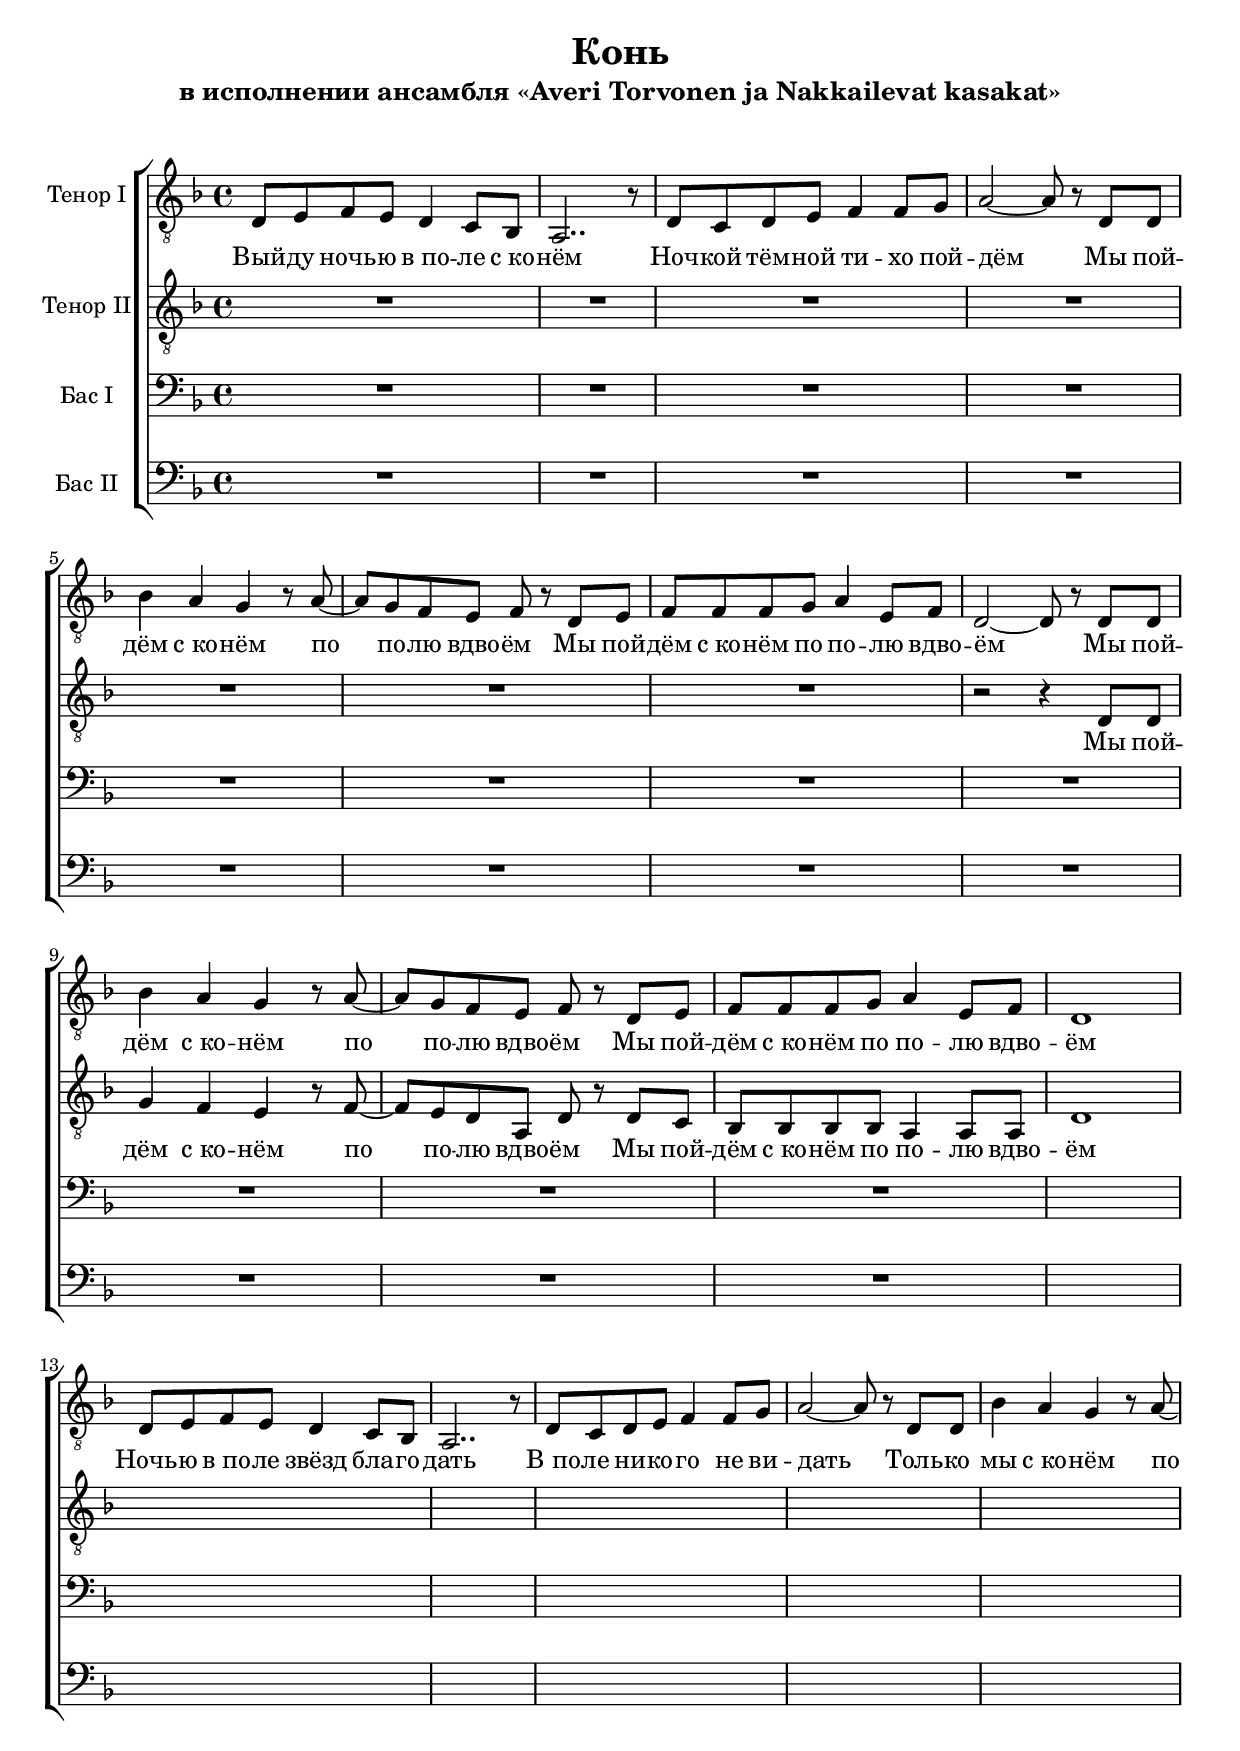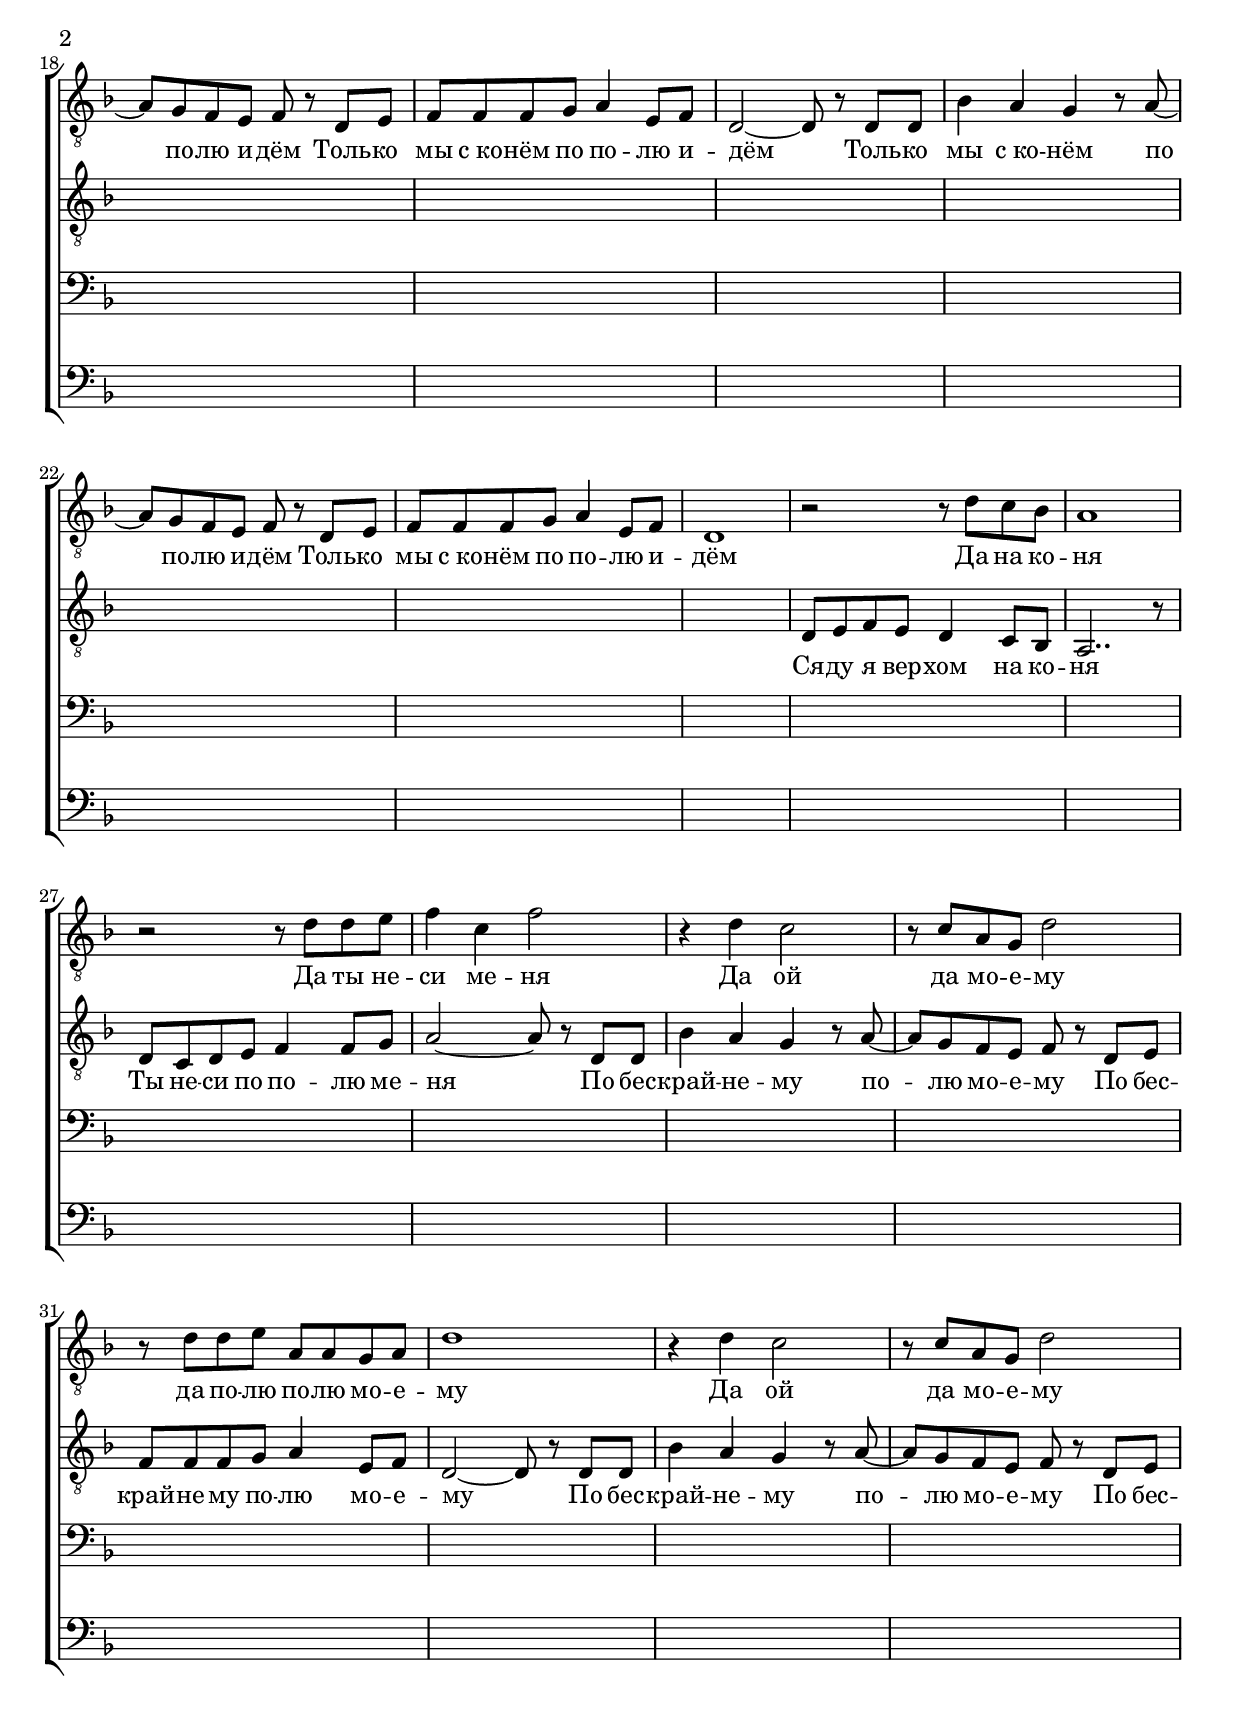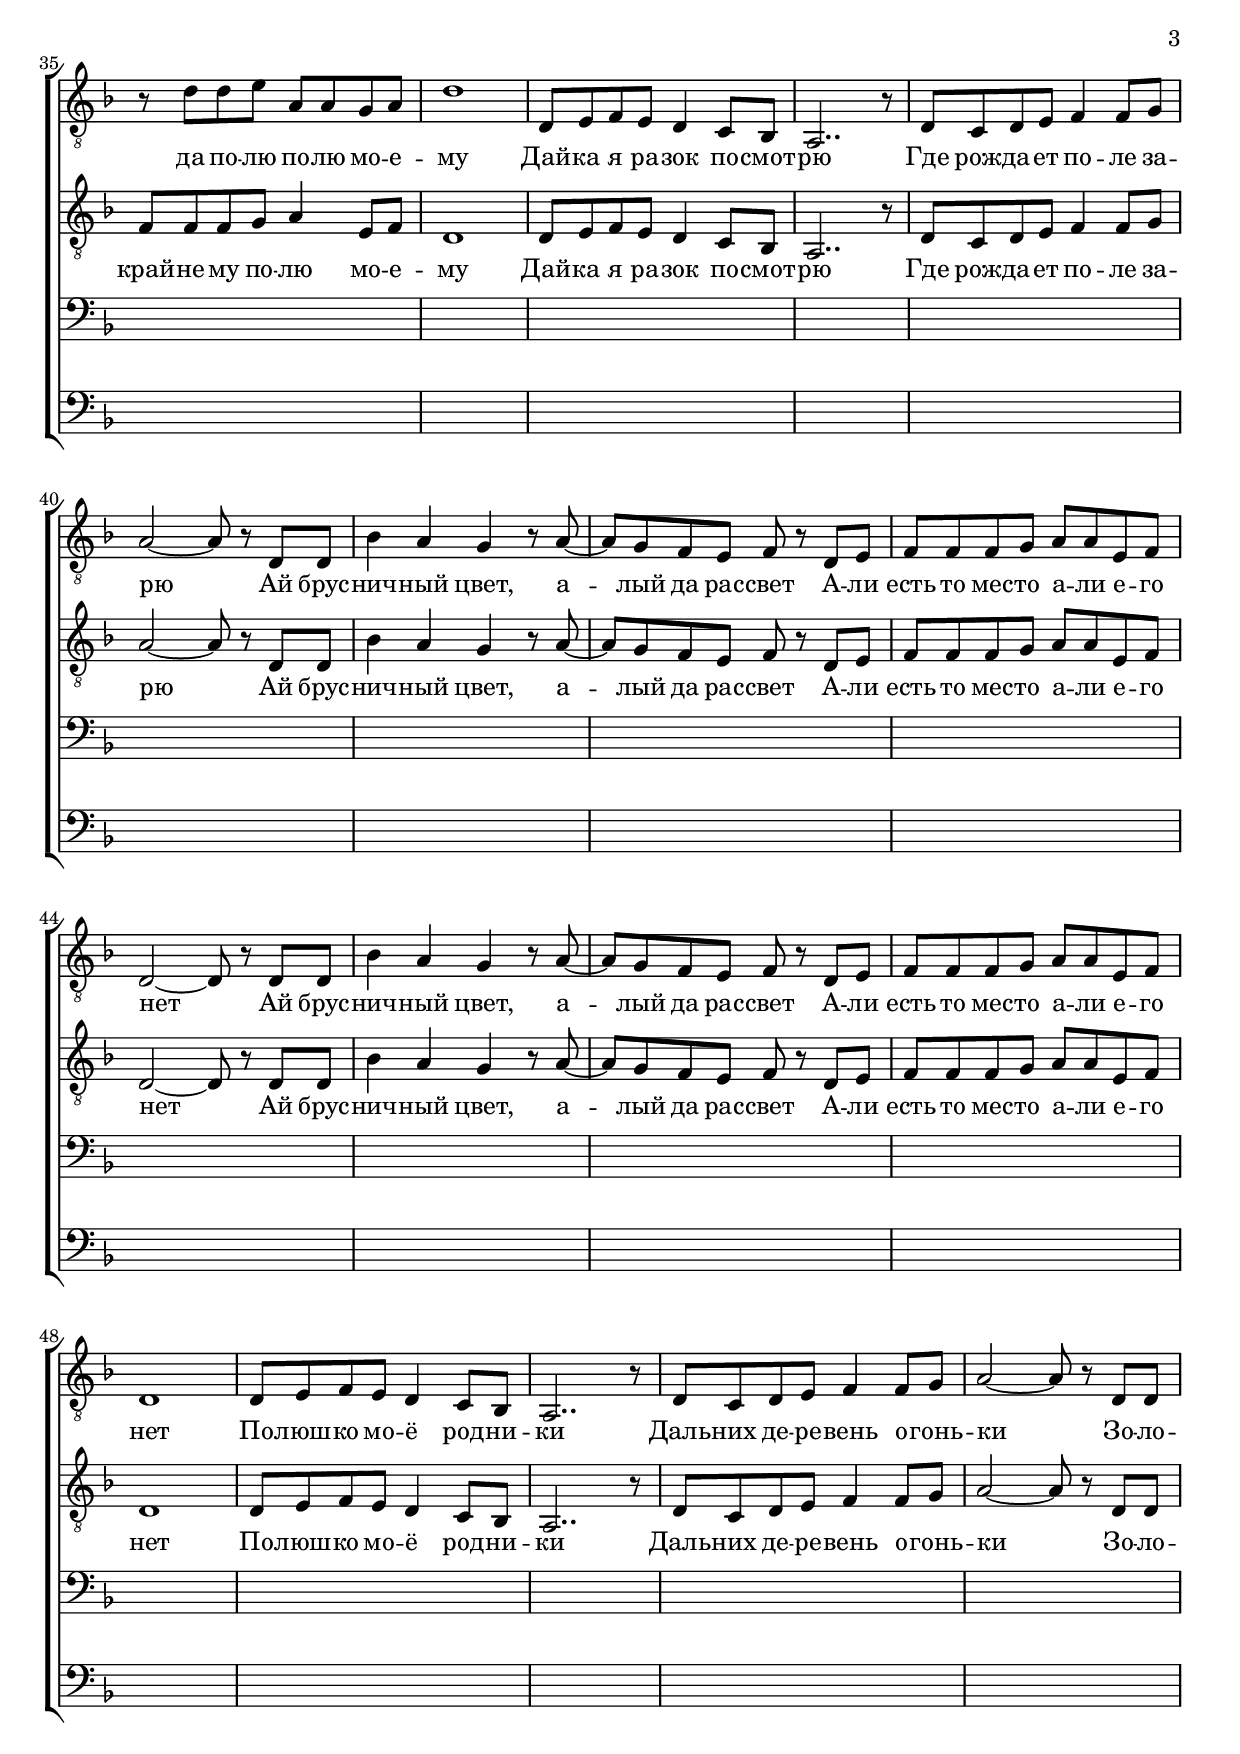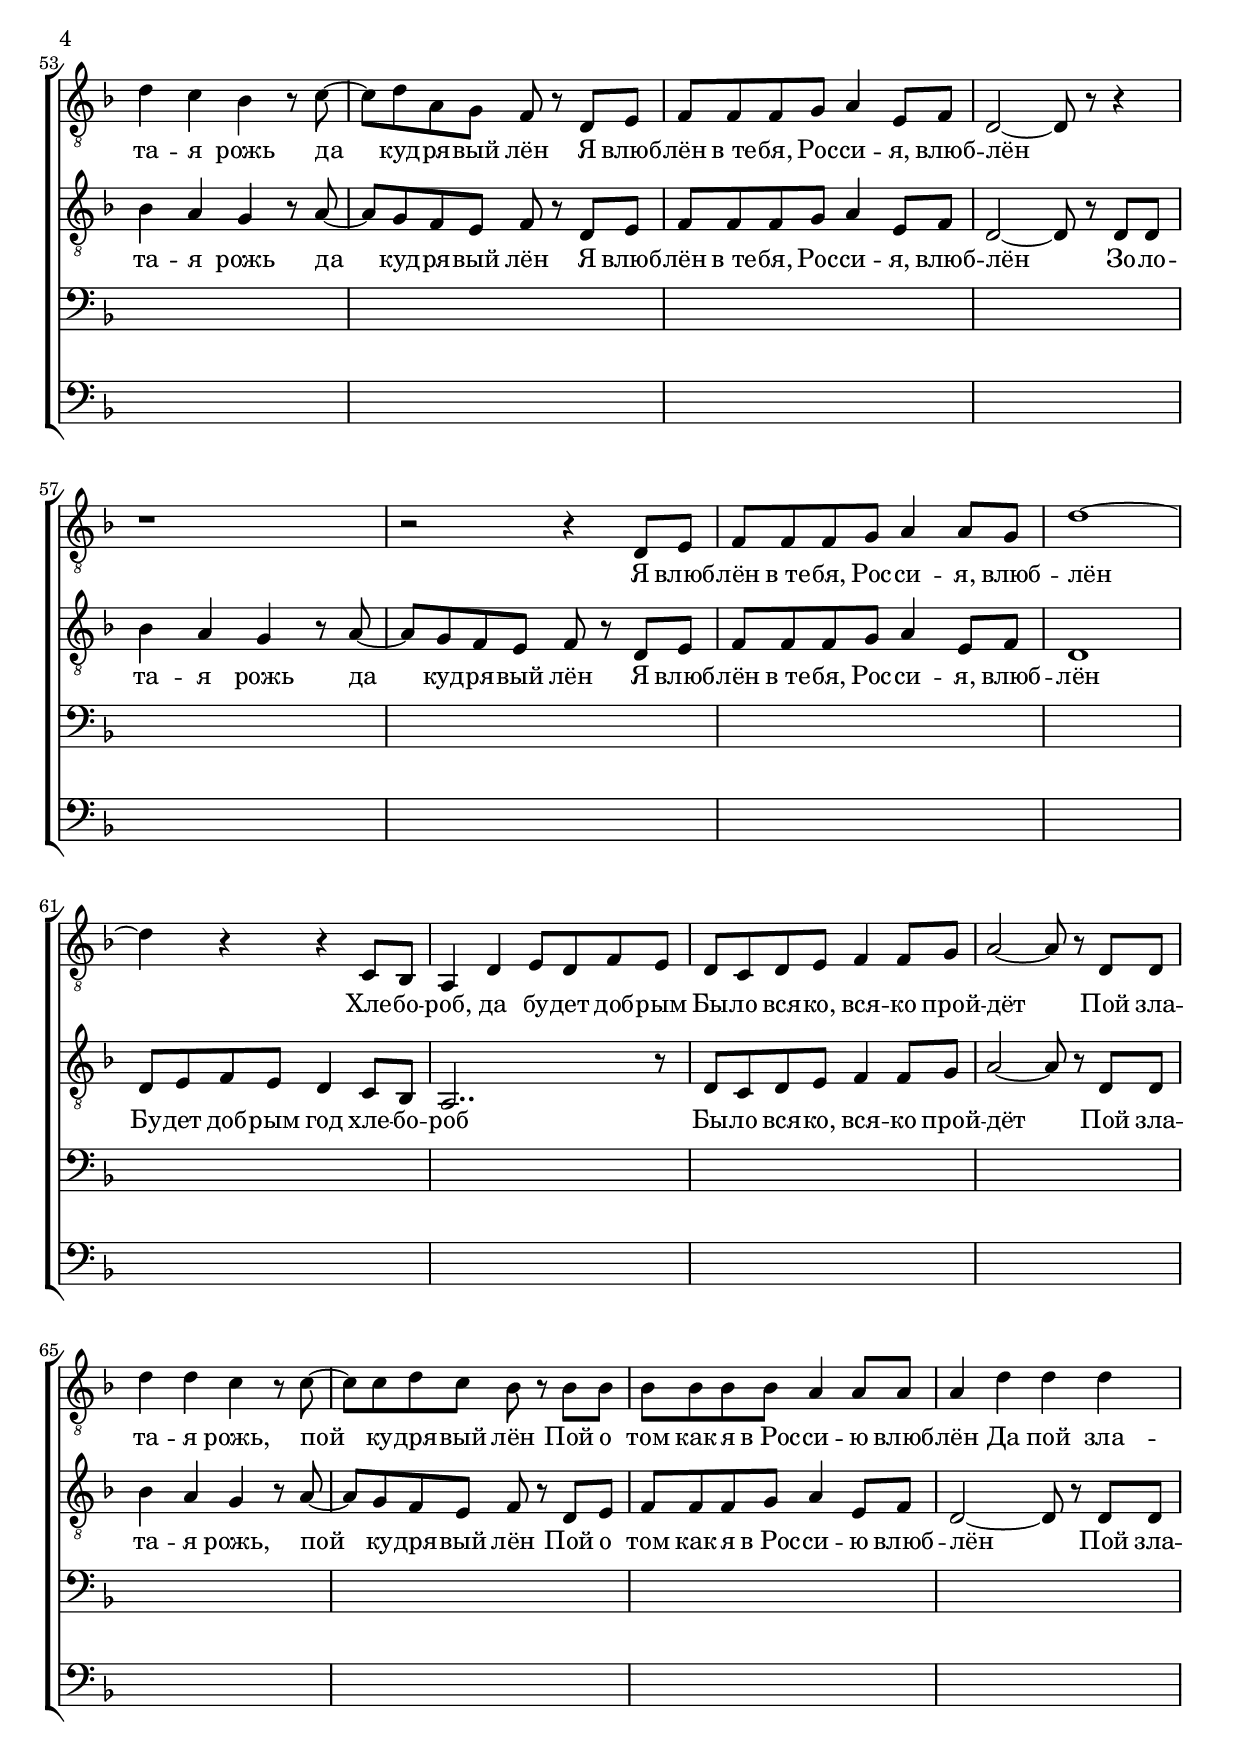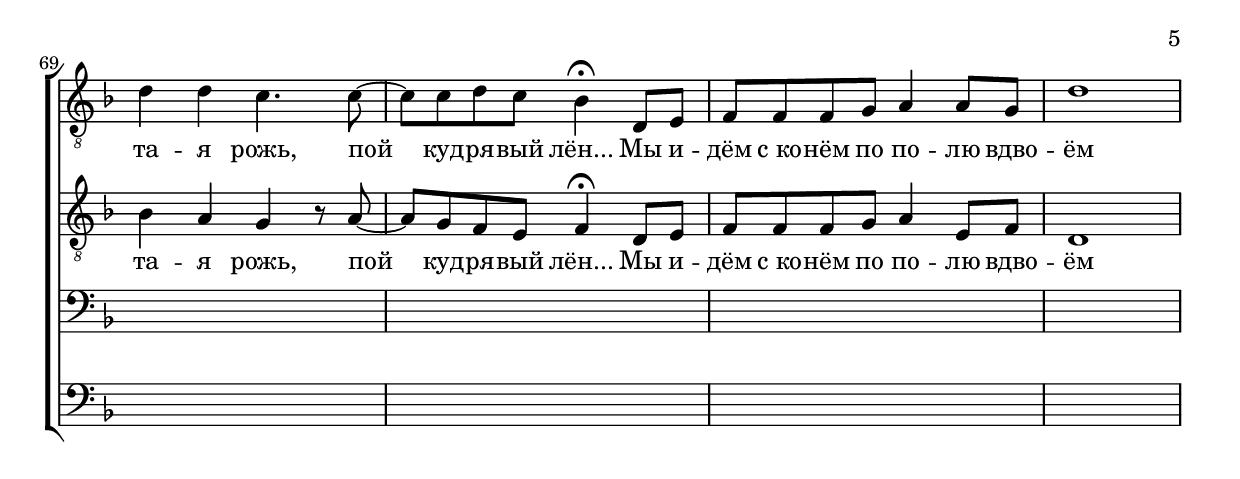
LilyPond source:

\version "2.14.2"
\pointAndClickOff

\header {
  title = "Конь"
  subtitle = "в исполнении ансамбля «Averi Torvonen ja Nakkailevat kasakat»"
%  composer = "Säveltäjä"
%  poet = "Sanoittaja"
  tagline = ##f
}

globals = { \key d \minor \time 4/4 }

tenorI = \relative c {
  d8 e f e d4 c8 bes | a2.. r8 
  d8 c d e f4 f8 g   | a2~a8 r d, d 
  bes'4 a g r8 a~    | a8 g f e f r d e 
  f8 f f g a4 e8 f   | d2~d8 r d d 
  bes'4 a g r8 a~    | a8 g f e f r d e 
  f8 f f g a4 e8 f   | d1 

  d8 e f e d4 c8 bes | a2.. r8 
  d8 c d e f4 f8 g   | a2~a8 r d, d 
  bes'4 a g r8 a~    | a8 g f e f r d e 
  f8 f f g a4 e8 f   | d2~d8 r d d 
  bes'4 a g r8 a~    | a8 g f e f r d e 
  f8 f f g a4 e8 f   | d1 

  r2 r8 d' c bes | a1
  r2 r8 d d e | f4 c f2
  r4 d c2 | r8 c a g d'2
  r8 d d e a, a g a | d1
  r4 d c2 | r8 c a g d'2
  r8 d d e a, a g a | d1

  d,8 e f e d4 c8 bes | a2.. r8 
  d8 c d e f4 f8 g   | a2~a8 r d, d 
  bes'4 a g r8 a~    | a8 g f e f r d e 
  f8 f f g a a e f   | d2~d8 r d d 
  bes'4 a g r8 a~    | a8 g f e f r d e 
  f8 f f g a a e f   | d1 

  d8 e f e d4 c8 bes | a2.. r8 
  d8 c d e f4 f8 g   | a2~a8 r d, d 
  d'4 c bes r8 c~    | c8 d a g f r d e 
  f8 f f g a4 e8 f   | d2~d8 r r4
  r1 | r2 r4 d8 e
  f8 f f g a4 a8 g   | d'1~

  d4 r4 r4 c,8 bes8 | a4 d e8 d f e
  d8 c d e f4 f8 g   | a2~a8 r d, d 
  d'4 d c r8 c~    | c8 c d c bes r bes bes 
  bes8 bes bes bes a4 a8 a | a4 d d d
  d4 d c4. c8~ | c8 c d c bes4\fermata d,8 e
  f8 f f g a4 a8 g | d'1 
}

tenorII = \relative c {
  R1 R1
  R1 R1
  R1 R1
  R1 | r2 r4 d8 d
  g4 f e r8 f~ | f8 e d a d r d c
  bes8 bes bes bes a4 a8 a | d1

  s1 s1
  s1 s1
  s1 s1
  s1 s1
  s1 s1
  s1 s1

  d8 e f e d4 c8 bes | a2.. r8 
  d8 c d e f4 f8 g   | a2~a8 r d, d 
  bes'4 a g r8 a~    | a8 g f e f r d e 
  f8 f f g a4 e8 f   | d2~d8 r d d 
  bes'4 a g r8 a~    | a8 g f e f r d e 
  f8 f f g a4 e8 f   | d1 

  d8 e f e d4 c8 bes | a2.. r8 
  d8 c d e f4 f8 g   | a2~a8 r d, d 
  bes'4 a g r8 a~    | a8 g f e f r d e 
  f8 f f g a a e8 f  | d2~d8 r d d 
  bes'4 a g r8 a~    | a8 g f e f r d e 
  f8 f f g a a e8 f  | d1 

  d8 e f e d4 c8 bes | a2.. r8 
  d8 c d e f4 f8 g   | a2~a8 r d, d 
  bes'4 a g r8 a~    | a8 g f e f r d e 
  f8 f f g a4 e8 f   | d2~d8 r d d 
  bes'4 a g r8 a~    | a8 g f e f r d e 
  f8 f f g a4 e8 f   | d1 

  d8 e f e d4 c8 bes | a2.. r8 
  d8 c d e f4 f8 g   | a2~a8 r d, d 
  bes'4 a g r8 a~    | a8 g f e f r d e 
  f8 f f g a4 e8 f   | d2~d8 r d d
  bes'4 a g r8 a~    | a8 g f e f4\fermata d8 e 
  f8 f f g a4 e8 f   | d1 
}

bassI = \relative c, {
  R1 R1
  R1 R1
  R1 R1
  R1 R1
  R1 R1
  R1 | s1

  s1 s1 s1 s1
  s1 s1 s1 s1
  s1 s1 s1 s1

  s1 s1 s1 s1
  s1 s1 s1 s1
  s1 s1 s1 s1

  s1 s1 s1 s1
  s1 s1 s1 s1
  s1 s1 s1 s1

  s1 s1 s1 s1
  s1 s1 s1 s1
  s1 s1 s1 s1

  s1 s1 s1 s1
  s1 s1 s1 s1
  s1 s1 s1 s1
}

bassII = \relative c, {
  R1 R1
  R1 R1
  R1 R1
  R1 R1
  R1 R1
  R1 | s1

  s1 s1 s1 s1
  s1 s1 s1 s1
  s1 s1 s1 s1

  s1 s1 s1 s1
  s1 s1 s1 s1
  s1 s1 s1 s1

  s1 s1 s1 s1
  s1 s1 s1 s1
  s1 s1 s1 s1

  s1 s1 s1 s1
  s1 s1 s1 s1
  s1 s1 s1 s1

  s1 s1 s1 s1
  s1 s1 s1 s1
  s1 s1 s1 s1
}

verseOne = \lyricmode {
  Вый -- ду ночь -- ю в_по -- ле с_ко -- нём
  Ноч -- кой тём -- ной ти -- хо пой -- дём
}
chorusOne = \lyricmode {
  Мы пой -- дём с_ко -- нём по по -- лю вдво -- ём
  Мы пой -- дём с_ко -- нём по по -- лю вдво -- ём
}

verseTwo = \lyricmode {
  Ночь -- ю в_по -- ле звёзд бла -- го -- дать
  В_по -- ле ни -- ко -- го не ви -- дать
}
chorusTwo = \lyricmode {
  Толь -- ко мы с_ко -- нём по по -- лю и -- дём
  Толь -- ко мы с_ко -- нём по по -- лю и -- дём
}

verseThreeTenorI = \lyricmode {
  Да на ко -- ня
  Да ты не -- си ме -- ня
  Да ой да мо -- е -- му да по -- лю по -- лю мо -- е -- му
  Да ой да мо -- е -- му да по -- лю по -- лю мо -- е -- му
}
verseThree = \lyricmode {
  Ся -- ду я вер -- хом на ко -- ня
  Ты не -- си по по -- лю ме -- ня
}
chorusThree = \lyricmode {
  По бес -- край -- не -- му по -- лю мо -- е -- му
  По бес -- край -- не -- му по -- лю мо -- е -- му
}

verseFour = \lyricmode {
  Дай -- ка я ра -- зок по -- смот -- рю
  Где рож -- да -- ет по -- ле за -- рю
}
chorusFour = \lyricmode {
  Ай брус -- нич -- ный цвет, а -- лый да рас -- свет
  А -- ли есть то мес -- то а -- ли е -- го нет
}

verseFive = \lyricmode {
  По -- люш -- ко мо -- ё род -- ни -- ки
  Даль -- них де -- ре -- вень о -- гонь -- ки
}
chorusFive = \lyricmode {
  Зо -- ло -- та -- я рожь да куд -- ря -- вый лён
  Я влюб -- лён в_те -- бя, Рос -- си -- я, влюб -- лён
}
chorusFiveTenorI = \lyricmode {
  Я влюб -- лён в_те -- бя, Рос -- си -- я, влюб -- лён
}


verseSix = \lyricmode {
  Бу -- дет доб -- рым год хле -- бо -- роб
  Бы -- ло вся -- ко, вся -- ко прой -- дёт
}
verseSixTenorI = \lyricmode {
  Хле -- бо -- роб, да бу -- дет доб -- рым
  Бы -- ло вся -- ко, вся -- ко прой -- дёт
}
chorusSix = \lyricmode {
  Пой зла -- та -- я рожь, пой ку -- дря -- вый лён
  Пой о том как я в_Рос -- си -- ю влюб -- лён
}
chorusSixFinal = \lyricmode {
  Пой зла -- та -- я рожь, пой куд -- ря -- вый лён...
  Мы и -- дём с_ко -- нём по по -- лю вдво -- ём
}
chorusSixFinalTenorI = \lyricmode {
  Да пой зла -- та -- я рожь, пой куд -- ря -- вый лён...
  Мы и -- дём с_ко -- нём по по -- лю вдво -- ём
}


\score {
  \new ChoirStaff <<
    \new Staff << 
      \set Staff.instrumentName = "Тенор I"
      \set Staff.midiInstrument = "choir aahs"
      \new Voice = "Tenor I" { \clef "treble_8" \globals \tenorI \break }
      \new Lyrics \lyricsto "Tenor I" {
        \verseOne \chorusOne \chorusOne
        \verseTwo \chorusTwo \chorusTwo
        \verseThreeTenorI
        \verseFour \chorusFour \chorusFour
        \verseFive \chorusFive \chorusFiveTenorI
        \verseSixTenorI \chorusSix \chorusSixFinalTenorI
      }
    >>
    \new Staff << 
      \set Staff.instrumentName = "Тенор II"
      \set Staff.midiInstrument = "choir aahs"
      \new Voice = "Tenor II" { \clef "treble_8" \globals \tenorII \break }
      \new Lyrics \lyricsto "Tenor II" {
        \chorusOne
        \verseThree \chorusThree \chorusThree
        \verseFour \chorusFour \chorusFour
        \verseFive \chorusFive \chorusFive
        \verseSix \chorusSix \chorusSixFinal
      }
    >>
    \new Staff << 
      \set Staff.instrumentName = "Бас I"
      \set Staff.midiInstrument = "choir aahs"
      \new Voice = "Bass I" { \clef "bass" \globals \bassI \break }
    >> 
    \new Staff << 
      \set Staff.instrumentName = "Бас II"
      \set Staff.midiInstrument = "choir aahs"
      \new Voice = "Bass II" { \clef "bass" \globals \bassII \break }
    >> 
  >>
  \midi {}
  \layout {}
} 

\paper {
  ragged-bottom = ##t
  markup-system-spacing #'padding = #5  % between title and staff group
  system-system-spacing #'padding = #5 % between staff groups
}

